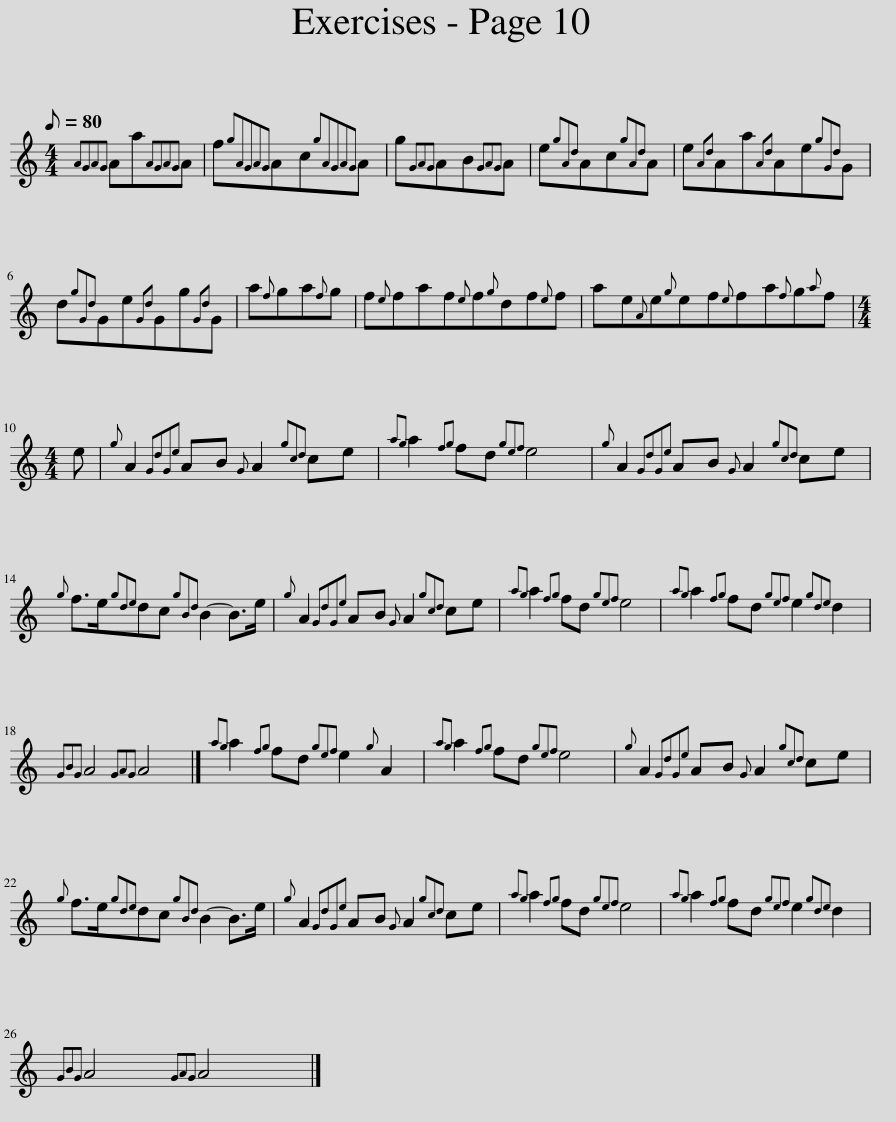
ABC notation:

X:1
L:1/8
Q:1/8=80
M:4/4
I:linebreak $
K:C
V:1 treble
V:1
{AGAG} Aa{AGAG}A | f{gAGAG}Ac{gAGAG}A | g{GAG}AB{GAG}A | e{gAd}Ac{gAd}A | e{Ad}Aa{Ad}Ae{gGd}G |$ %5
 d{gGd}Ge{Gd}Gg{Gd}G | a{f}ga{f}g | f{e}faf{e}f{g}df{e}f | ae{A}e{g}ef{e}fa{f}g{a}f |$[M:4/4] e | %10
{g} A2{GdGe} AB{G} A2{gcd} ce |{ag} a2{fg} fd{gef} e4 |{g} A2{GdGe} AB{G} A2{gcd} ce |${g} f>e{gde}dc{gBd} B2- B>e |{g} A2{GdGe} AB{G} A2{gcd} ce | %15
{ag} a2{fg} fd{gef} e4 |{ag} a2{fg} fd{gef} e2{gde} d2 |${GBG} A4{GAG} A4 |]{ag} a2{fg} fd{gef} e2{g} A2 |{ag} a2{fg} fd{gef} e4 | %20
{g} A2{GdGe} AB{G} A2{gcd} ce |${g} f>e{gde}dc{gBd} B2- B>e |{g} A2{GdGe} AB{G} A2{gcd} ce |{ag} a2{fg} fd{gef} e4 |{ag} a2{fg} fd{gef} e2{gde} d2 |$ %25
{GBG} A4{GAG} A4 |] %26
